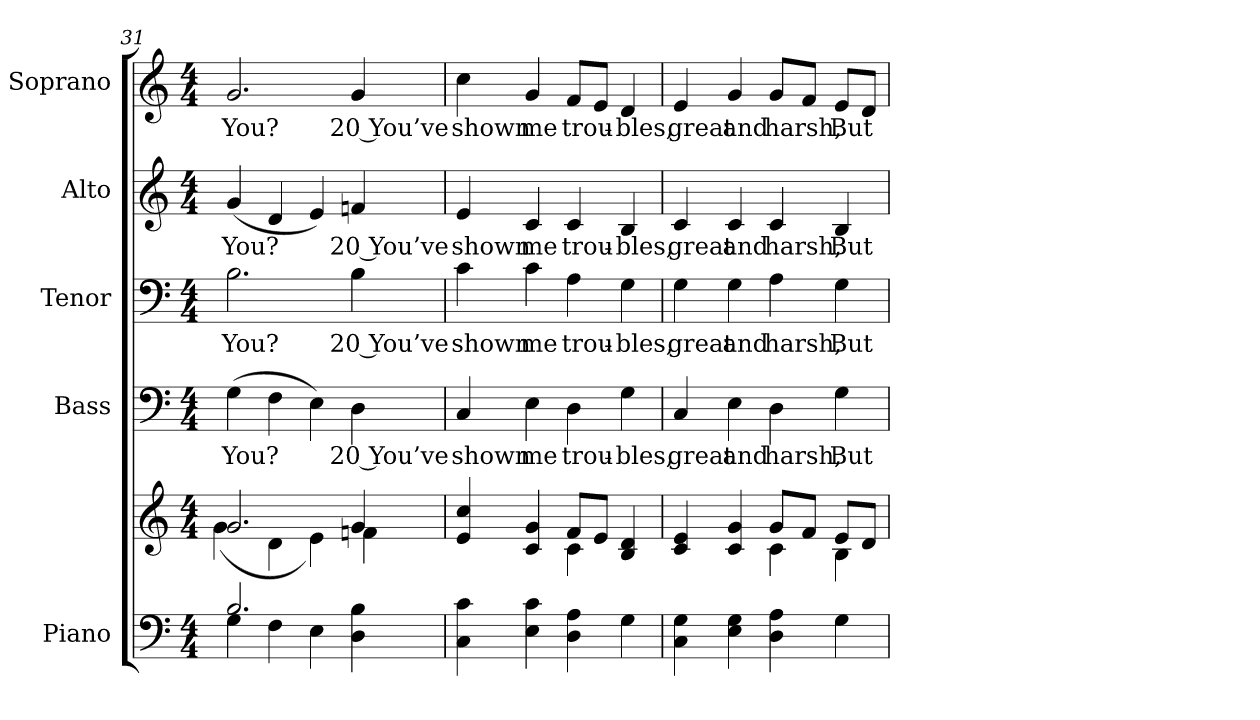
**kern	**kern	**kern	**text	**kern	**text	**kern	**text	**kern	**text
*part5	*part5	*part4	*part4	*part3	*part3	*part2	*part2	*part1	*part1
*staff6	*staff5	*staff4	*staff4	*staff3	*staff3	*staff2	*staff2	*staff1	*staff1
*I"Piano	*	*I"Bass	*	*I"Tenor	*	*I"Alto	*	*I"Soprano	*
*I'Pno.	*	*I'B.	*	*I'T.	*	*I'A.	*	*I'S.	*
*clefF4	*clefG2	*clefF4	*	*clefF4	*	*clefG2	*	*clefG2	*
*k[]	*k[]	*k[]	*	*k[]	*	*k[]	*	*k[]	*
*C:	*C:	*C:	*	*C:	*	*C:	*	*C:	*
*M4/4	*M4/4	*M4/4	*	*M4/4	*	*M4/4	*	*M4/4	*
=31	=31	=31	=31	=31	=31	=31	=31	=31	=31
*^	*^	*	*	*	*	*	*	*	*
!	!	!	!	!	!LO:LY:b:color=#000000	!	!	!	!	!	!
!	!	!	!	!	!	!	!LO:LY:b:color=#000000	!	!	!	!
!	!	!	!	!	!	!	!	!	!LO:LY:b:color=#000000	!	!
!	!	!	!	!	!	!	!	!	!	!	!LO:LY:b:color=#000000
2.Bi/	4Gi\	2.gi/	(4gi\	(4Gi\	You?	2.Bi\	You?	(4gi/	You?	2.gi/	You?
.	4Fi\	.	4di\	4Fi\	.	.	.	4di/	.	.	.
.	4Ei\	.	4ei\)	4Ei\)	.	.	.	4ei/)	.	.	.
!	!	!	!	!	!LO:LY:b:color=#000000	!	!	!	!	!	!
!	!	!	!	!	!	!	!LO:LY:b:color=#000000	!	!	!	!
!	!	!	!	!	!	!	!	!	!LO:LY:b:color=#000000	!	!
!	!	!	!	!	!	!	!	!	!	!	!LO:LY:b:color=#000000
4Di\ 4Bi	4ryy	4gi/	4fni\	4Di\	20 You’ve	4Bi\	20 You’ve	4fni/	20 You’ve	4gi/	20 You’ve
*v	*v	*	*	*	*	*	*	*	*	*	*
=32	=32	=32	=32	=32	=32	=32	=32	=32	=32	=32
*^	*	*	*	*	*	*	*	*	*	*
!	!	!	!	!	!LO:LY:b:color=#000000	!	!	!	!	!	!
*v	*v	*	*	*	*	*	*	*	*	*	*
*^	*	*	*	*	*	*	*	*	*	*
!	!	!	!	!	!	!	!LO:LY:b:color=#000000	!	!	!	!
*v	*v	*	*	*	*	*	*	*	*	*	*
*^	*	*	*	*	*	*	*	*	*	*
!	!	!	!	!	!	!	!	!	!LO:LY:b:color=#000000	!	!
*v	*v	*	*	*	*	*	*	*	*	*	*
*^	*	*	*	*	*	*	*	*	*	*
!	!	!	!	!	!	!	!	!	!	!	!LO:LY:b:color=#000000
*v	*v	*	*	*	*	*	*	*	*	*	*
4Ci\ 4ci	4ei/ 4cci	2ryy	4Ci/	shown	4ci\	shown	4ei/	shown	4cci\	shown
!	!	!	!	!LO:LY:b:color=#000000	!	!	!	!	!	!
!	!	!	!	!	!	!LO:LY:b:color=#000000	!	!	!	!
!	!	!	!	!	!	!	!	!LO:LY:b:color=#000000	!	!
!	!	!	!	!	!	!	!	!	!	!LO:LY:b:color=#000000
4Ei\ 4ci	4ci/ 4gi	.	4Ei\	me	4ci\	me	4ci/	me	4gi/	me
!	!	!	!	!LO:LY:b:color=#000000	!	!	!	!	!	!
!	!	!	!	!	!	!LO:LY:b:color=#000000	!	!	!	!
!	!	!	!	!	!	!	!	!LO:LY:b:color=#000000	!	!
!	!	!	!	!	!	!	!	!	!	!LO:LY:b:color=#000000
4Di\ 4Ai	8fi/L	4ci\	4Di\	trou-	4Ai\	trou-	4ci/	trou-	8fi/L	trou-
.	8ei/J	.	.	.	.	.	.	.	8ei/J	.
!	!	!	!	!LO:LY:b:color=#000000	!	!	!	!	!	!
!	!	!	!	!	!	!LO:LY:b:color=#000000	!	!	!	!
!	!	!	!	!	!	!	!	!LO:LY:b:color=#000000	!	!
!	!	!	!	!	!	!	!	!	!	!LO:LY:b:color=#000000
4Gi\	4Bi/ 4di	4ryy	4Gi\	-bles,	4Gi\	-bles,	4Bi/	-bles,	4di/	-bles,
!!LO:PB:g=z
=33	=33	=33	=33	=33	=33	=33	=33	=33	=33	=33
!	!	!	!	!LO:LY:b:color=#000000	!	!	!	!	!	!
!	!	!	!	!	!	!LO:LY:b:color=#000000	!	!	!	!
!	!	!	!	!	!	!	!	!LO:LY:b:color=#000000	!	!
!	!	!	!	!	!	!	!	!	!	!LO:LY:b:color=#000000
4Ci\ 4Gi	4ci/ 4ei	2ryy	4Ci/	great	4Gi\	great	4ci/	great	4ei/	great
!	!	!	!	!LO:LY:b:color=#000000	!	!	!	!	!	!
!	!	!	!	!	!	!LO:LY:b:color=#000000	!	!	!	!
!	!	!	!	!	!	!	!	!LO:LY:b:color=#000000	!	!
!	!	!	!	!	!	!	!	!	!	!LO:LY:b:color=#000000
4Ei\ 4Gi	4ci/ 4gi	.	4Ei\	and	4Gi\	and	4ci/	and	4gi/	and
!	!	!	!	!LO:LY:b:color=#000000	!	!	!	!	!	!
!	!	!	!	!	!	!LO:LY:b:color=#000000	!	!	!	!
!	!	!	!	!	!	!	!	!LO:LY:b:color=#000000	!	!
!	!	!	!	!	!	!	!	!	!	!LO:LY:b:color=#000000
4Di\ 4Ai	8gi/L	4ci\	4Di\	harsh,	4Ai\	harsh,	4ci/	harsh,	8gi/L	harsh,
.	8fi/J	.	.	.	.	.	.	.	8fi/J	.
!	!	!	!	!LO:LY:b:color=#000000	!	!	!	!	!	!
!	!	!	!	!	!	!LO:LY:b:color=#000000	!	!	!	!
!	!	!	!	!	!	!	!	!LO:LY:b:color=#000000	!	!
!	!	!	!	!	!	!	!	!	!	!LO:LY:b:color=#000000
4Gi\	8ei/L	4Bi\	4Gi\	But	4Gi\	But	4Bi/	But	8ei/L	But
.	8di/J	.	.	.	.	.	.	.	8di/J	.
*	*v	*v	*	*	*	*	*	*	*	*
=	=	=	=	=	=	=	=	=	=
*-	*-	*-	*-	*-	*-	*-	*-	*-	*-
